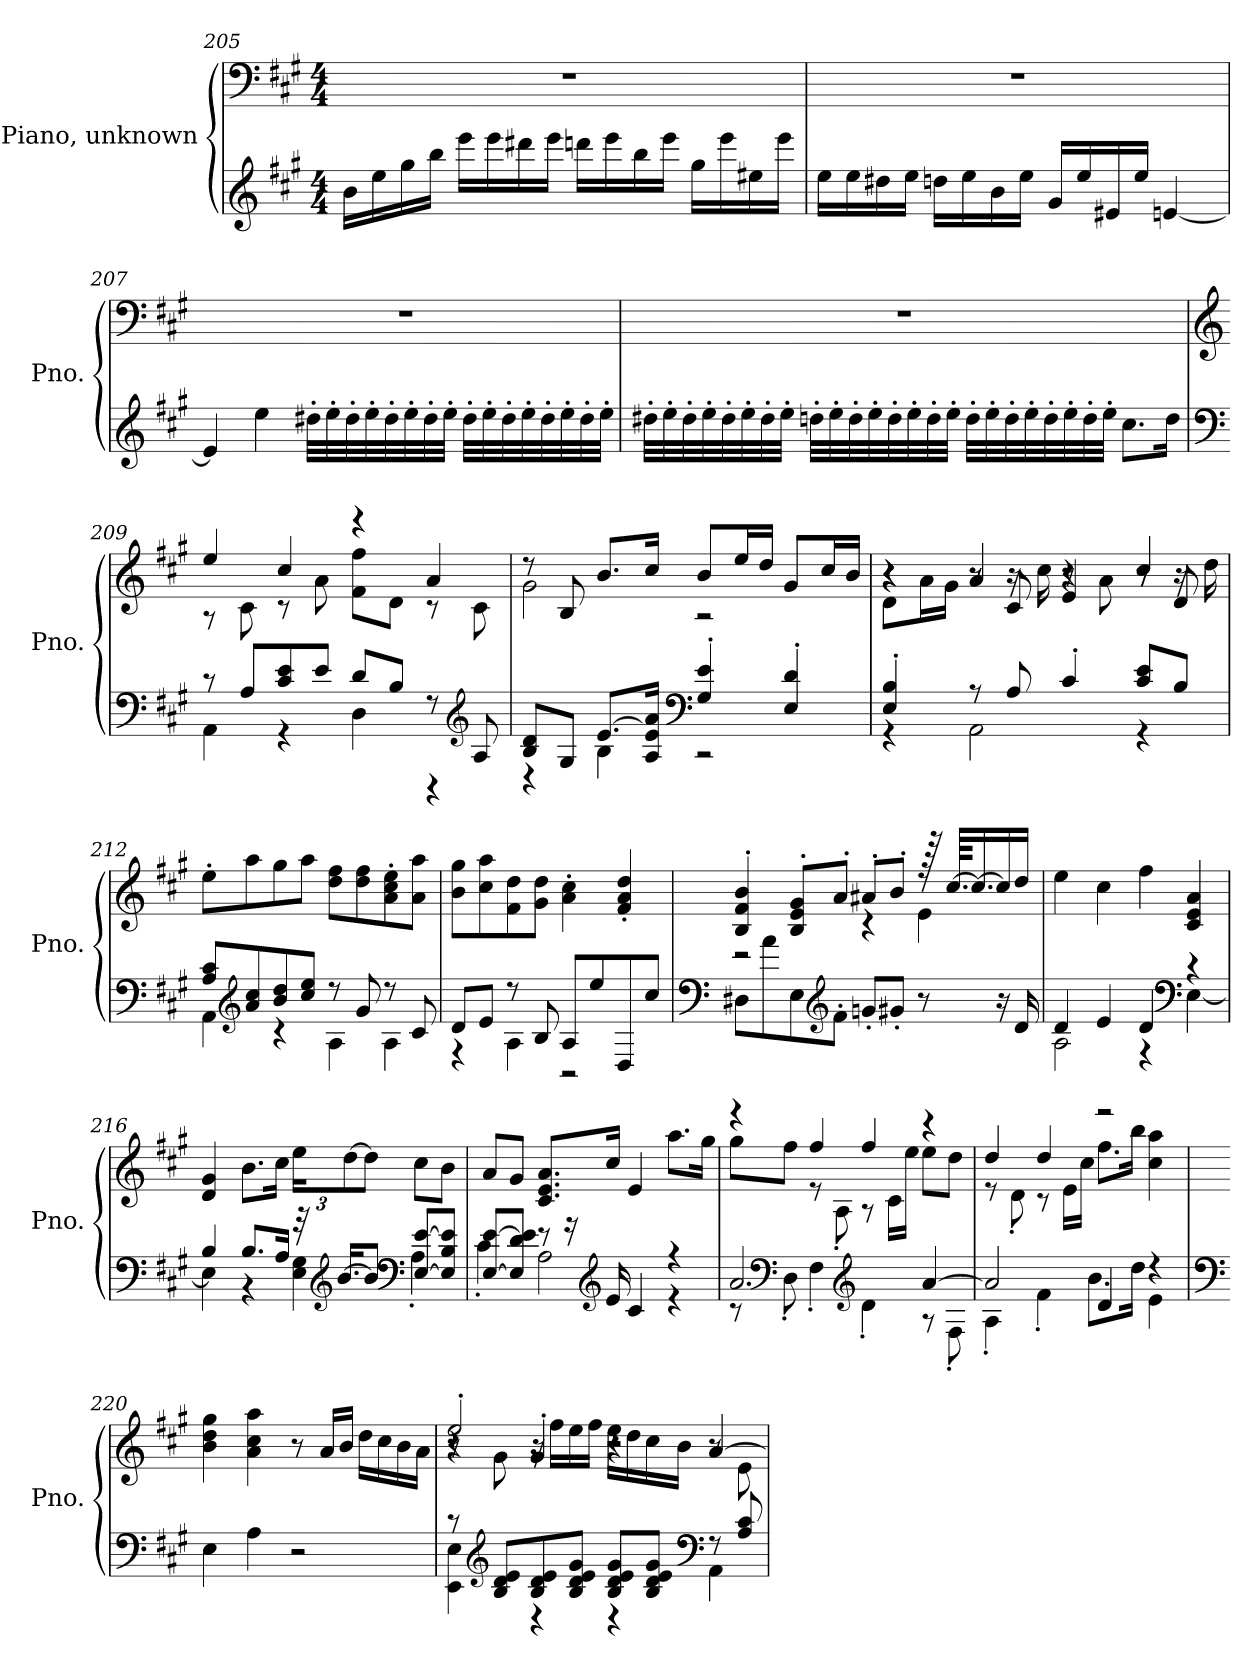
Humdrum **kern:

**kern	**kern
*part1	*part1
*staff2	*staff1
*I"Piano, unknown	*
*I'Pno.	*
!!LO:PB:g=z
*clefG2	*clefF4
*k[f#c#g#]	*k[f#c#g#]
*M4/4	*M4/4
=205	=205
16b\LL	1r
16ee\	.
16gg#\	.
16bb\JJ	.
16eee\LL	.
16eee\	.
16ddd#X\	.
16eee\JJ	.
16dddn\LL	.
16eee\	.
16bb\	.
16eee\JJ	.
16gg#\LL	.
16eee\	.
16ee#X\	.
16eee\JJ	.
=206	=206
16ee\LL	1r
16ee\	.
16dd#X\	.
16ee\JJ	.
16ddn\LL	.
16ee\	.
16b\	.
16ee\JJ	.
16g#/LL	.
16ee/	.
16e#X/	.
16ee/JJ	.
[4en/	.
!!LO:LB:g=z
=207	=207
4e/]	1r
4ee\	.
32dd#X'\LLL	.
32ee'\	.
32dd#'\	.
32ee'\	.
32dd#'\	.
32ee'\	.
32dd#'\	.
32ee'\JJJ	.
32dd#'\LLL	.
32ee'\	.
32dd#'\	.
32ee'\	.
32dd#'\	.
32ee'\	.
32dd#'\	.
32ee'\JJJ	.
=208	=208
32dd#X'\LLL	1r
32ee'\	.
32dd#'\	.
32ee'\	.
32dd#'\	.
32ee'\	.
32dd#'\	.
32ee'\JJJ	.
32ddn'\LLL	.
32ee'\	.
32dd'\	.
32ee'\	.
32dd'\	.
32ee'\	.
32dd'\	.
32ee'\JJJ	.
32dd'\LLL	.
32ee'\	.
32dd'\	.
32ee'\	.
32dd'\	.
32ee'\	.
32dd'\	.
32ee'\JJJ	.
8.cc#\L	.
16dd\Jk	.
!!LO:LB:g=z
=209	=209
*clefF4	*clefG2
*^	*^
8r	4AA\	4ee/	8r
8A/L	.	.	8c#\
8c#/ 8e/	4r	4cc#/	8r
8e/J	.	.	8a\
8d/L	4D\	4r	8f#\ 8ff#\L
8B/J	.	.	8d\J
8r	4r	4a/	8r
*clefG2	*	*	*
8A/	.	.	8c#\
=210	=210	=210	=210
8B/ 8d/L	4r	8r	2g#\
8G#/J	.	8B/	.
[8.e/L	4B\	8.b/L	.
16A/ 16e/] 16a/Jk	.	16cc#/Jk	.
*clefF4	*	*	*
4G#/' 4e/'	2r	8b/L	2r
.	.	16ee/L	.
.	.	16dd/JJ	.
4E/' 4d/'	.	8g#/L	.
.	.	16cc#/L	.
.	.	16b/JJ	.
=211	=211	=211	=211
*	*	*	*^
4E/' 4B/'	4r	4r	8d\L	4r
.	.	.	16a\L	.
.	.	.	16g#\JJ	.
8r	2AA\	4a/	8r	8r
8A/	.	.	16r	8c#/
.	.	.	16cc#\	.
4c#'/	.	4r	8r	4e/
.	.	.	8a\	.
8c#/ 8e/L	4r	4cc#/	8r	8r
8B/J	.	.	16r	8d/
.	.	.	16dd\	.
*	*	*v	*v	*v
!!LO:LB:g=z
=212	=212	=212
8A/ 8c#/L	4AA\	8ee'\L
*clefG2	*	*
8a/ 8cc#/	.	8aa\
8b/ 8dd/	4r	8gg#\
8cc#/ 8ee/J	.	8aa\J
8r	4A\	8dd\ 8ff#\L
8g#/	.	8dd\ 8ff#\
8r	4A\	8a\' 8cc#\' 8ee\'
8c#/	.	8a\ 8aa\J
=213	=213	=213
8d/L	4r	8b\ 8gg#\L
8e/J	.	8cc#\ 8aa\
8r	4A\	8f#\ 8dd\
8B/	.	8g#\ 8dd\J
8A/L	2r	4a\' 4cc#\'
8ee/	.	.
8D/	.	4f#/' 4a/' 4dd/'
8cc#/J	.	.
*v	*v	*
=214	=214
*clefF4	*
*	*^
8D#X\L	4B/' 4f#/' 4b/'	2r
8a\	.	.
8E\	8B/' 8e/' 8g#/'L	.
*clefG2	*	*
8f#'\J	8a'/J	.
8gn'/L	8a#X'/L	4r
8g#X'/J	8b'/J	.
8r	128r	4e\
.	[64.cc#/KKLL	.
.	16.cc#/_	.
16r	16cc#/]	.
16d/	16dd/JJ	.
*	*v	*v
!!LO:LB:g=z
=215	=215
*^	*
4d/	2A\	4ee\
4e/	.	4cc#\
4d/	4r	4ff#\
*clefF4	*	*
4r	[4E\	4c#/ 4e/ 4a/
=216	=216	=216
4B/	4E\]	4d/ 4g#/
8.B/L	4r	8.b\L
16A/Jk	.	16cc#\Jk
*	*	*Xbrackettup
32r	4E\ 4G#\	24ee\KL
*clefG2	*	*
[16.b/KL	.	.
.	.	[12dd\
8b/J]	.	8dd\J]
*clefF4	*	*
[8E/ [8e/L	4A'\	8cc#\L
8E/] 8B/ 8e/]J	.	8b\J
=217	=217	=217
[8E/ [8e/L	4c#'\	8a/L
8E/] 8d/ 8e/]J	.	8g#/J
8r	2A\	8.c#/ 8.e/ 8.a/L
16r	.	.
*clefG2	*	*
16e/	.	16cc#/Jk
4c#/	.	4e/
4r	4r	8.aa\L
.	.	16gg#\Jk
!!LO:LB:g=z
=218	=218	=218
*	*	*^
2.a/	8r	4r	8gg#\L
*clefF4	*	*	*
.	8D'\	.	8ff#\J
.	4F#'\	4ff#/	8r
.	.	.	8A'\
*clefG2	*	*	*
.	4d'\	4ff#/	8r
.	.	.	16c#\LL
.	.	.	16ee\JJ
[4a/	8r	4r	8ee\L
.	8F#'\	.	8dd\J
=219	=219	=219	=219
2a/]	4A'\	4dd/	8r
.	.	.	8d'\
.	4f#'\	4dd/	8r
.	.	.	16e\LL
.	.	.	16cc#\JJ
4d/	8.b\L	2r	8.ff#\L
.	16dd\Jk	.	16bb\Jk
4r	4e\	.	4cc#\ 4aa\
*v	*v	*	*
*	*v	*v
=220	=220
*clefF4	*
4E\	4b\ 4dd\ 4gg#\
4A\	4a\ 4cc#\ 4aa\
2r	8r
.	16a/LL
.	16b/JJ
.	16dd\LL
.	16cc#\
.	16b\
.	16a\JJ
!!LO:PB:g=z
=221	=221
*^	*^
*	*	*	*^
8r	4EE\ 4E\	2ee'/	8r	4r
*clefG2	*	*	*	*
8B/ 8d/ 8e/L	.	.	8g#\	.
8B/ 8d/ 8e/	4r	.	16r	4g#'/
.	.	.	16ff#\LL	.
8B/ 8d/ 8e/ 8g#/J	.	.	16ee\	.
.	.	.	16ff#\JJ	.
8B/ 8d/ 8e/ 8g#/L	4r	2r	16ee\LL	4r
.	.	.	16dd\	.
8B/ 8d/ 8e/ 8g#/J	.	.	16cc#\	.
.	.	.	16b\JJ	.
*clefF4	*	*	*	*
8r	4AA\	.	8r	[4a/
8A/ 8c#/	.	.	8e\	.
*v	*v	*	*	*
*	*v	*v	*v
=	=
*-	*-
